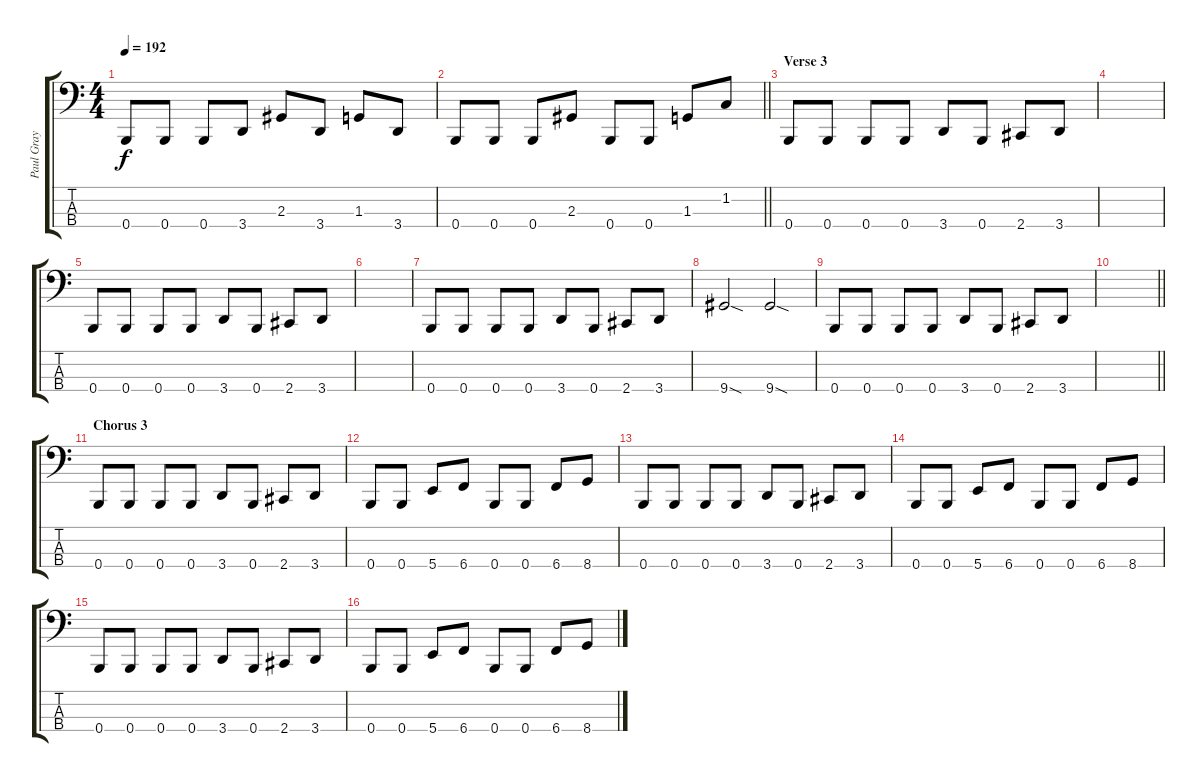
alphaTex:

\track ("Paul Gray" "Paul Gray") {instrument electricbasspick}
\staff {score tabs}
\tuning (E2 B1 Gb1 B0) {hide}
\ts (4 4)
\tempo 192
\clef f4
\ks c
0.4.8{dy f} 0.4.8 0.4.8 3.4.8 2.3.8 3.4.8 1.3.8 3.4.8 |
\barLineRight lightlight
0.4.8 0.4.8 0.4.8 2.3.8 0.4.8 0.4.8 1.3.8 1.2.8 |
\section ("" "Verse 3")
0.4.8 0.4.8 0.4.8 0.4.8 3.4.8 0.4.8 2.4.8 3.4.8 |
|
0.4.8 0.4.8 0.4.8 0.4.8 3.4.8 0.4.8 2.4.8 3.4.8 |
|
0.4.8 0.4.8 0.4.8 0.4.8 3.4.8 0.4.8 2.4.8 3.4.8 |
9.4{sod}.2 9.4{sod}.2 |
0.4.8 0.4.8 0.4.8 0.4.8 3.4.8 0.4.8 2.4.8 3.4.8 |
\barLineRight lightlight
|
\section ("" "Chorus 3")
0.4.8 0.4.8 0.4.8 0.4.8 3.4.8 0.4.8 2.4.8 3.4.8 |
0.4.8 0.4.8 5.4.8 6.4.8 0.4.8 0.4.8 6.4.8 8.4.8 |
0.4.8 0.4.8 0.4.8 0.4.8 3.4.8 0.4.8 2.4.8 3.4.8 |
0.4.8 0.4.8 5.4.8 6.4.8 0.4.8 0.4.8 6.4.8 8.4.8 |
0.4.8 0.4.8 0.4.8 0.4.8 3.4.8 0.4.8 2.4.8 3.4.8 |
0.4.8 0.4.8 5.4.8 6.4.8 0.4.8 0.4.8 6.4.8 8.4.8
